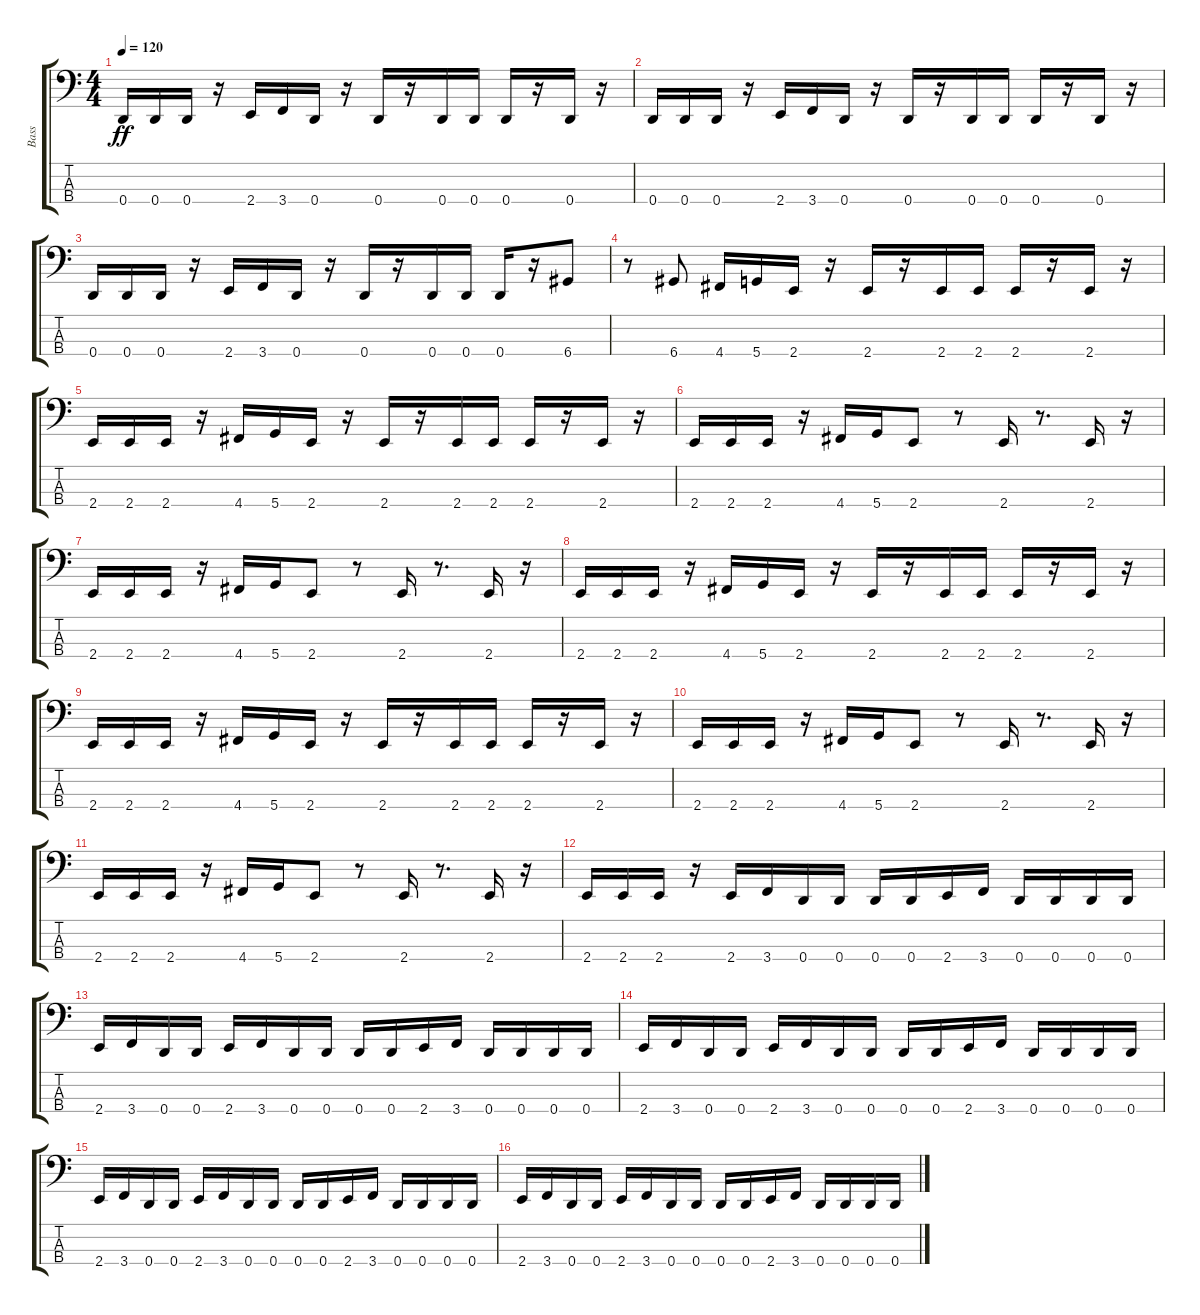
\track ("Bass" "Bass") {instrument electricbassfinger}
\staff {score tabs}
\tuning (G2 D2 A1 D1) {hide}
\ts (4 4)
\tempo 120
\clef f4
\ks c
0.4.16{dy ff} 0.4.16 0.4.16 r.16 2.4.16 3.4.16 0.4.16 r.16 0.4.16 r.16 0.4.16 0.4.16 0.4.16 r.16 0.4.16 r.16 |
0.4.16 0.4.16 0.4.16 r.16 2.4.16 3.4.16 0.4.16 r.16 0.4.16 r.16 0.4.16 0.4.16 0.4.16 r.16 0.4.16 r.16 |
0.4.16 0.4.16 0.4.16 r.16 2.4.16 3.4.16 0.4.16 r.16 0.4.16 r.16 0.4.16 0.4.16 0.4.16 r.16 6.4.8 |
r.8 6.4.8 4.4.16 5.4.16 2.4.16 r.16 2.4.16 r.16 2.4.16 2.4.16 2.4.16 r.16 2.4.16 r.16 |
2.4.16 2.4.16 2.4.16 r.16 4.4.16 5.4.16 2.4.16 r.16 2.4.16 r.16 2.4.16 2.4.16 2.4.16 r.16 2.4.16 r.16 |
2.4.16 2.4.16 2.4.16 r.16 4.4.16 5.4.16 2.4.8 r.8 2.4.16 r.8{d} 2.4.16 r.16 |
2.4.16 2.4.16 2.4.16 r.16 4.4.16 5.4.16 2.4.8 r.8 2.4.16 r.8{d} 2.4.16 r.16 |
2.4.16 2.4.16 2.4.16 r.16 4.4.16 5.4.16 2.4.16 r.16 2.4.16 r.16 2.4.16 2.4.16 2.4.16 r.16 2.4.16 r.16 |
2.4.16 2.4.16 2.4.16 r.16 4.4.16 5.4.16 2.4.16 r.16 2.4.16 r.16 2.4.16 2.4.16 2.4.16 r.16 2.4.16 r.16 |
2.4.16 2.4.16 2.4.16 r.16 4.4.16 5.4.16 2.4.8 r.8 2.4.16 r.8{d} 2.4.16 r.16 |
2.4.16 2.4.16 2.4.16 r.16 4.4.16 5.4.16 2.4.8 r.8 2.4.16 r.8{d} 2.4.16 r.16 |
2.4.16 2.4.16 2.4.16 r.16 2.4.16 3.4.16 0.4.16 0.4.16 0.4.16 0.4.16 2.4.16 3.4.16 0.4.16 0.4.16 0.4.16 0.4.16 |
2.4.16 3.4.16 0.4.16 0.4.16 2.4.16 3.4.16 0.4.16 0.4.16 0.4.16 0.4.16 2.4.16 3.4.16 0.4.16 0.4.16 0.4.16 0.4.16 |
2.4.16 3.4.16 0.4.16 0.4.16 2.4.16 3.4.16 0.4.16 0.4.16 0.4.16 0.4.16 2.4.16 3.4.16 0.4.16 0.4.16 0.4.16 0.4.16 |
2.4.16 3.4.16 0.4.16 0.4.16 2.4.16 3.4.16 0.4.16 0.4.16 0.4.16 0.4.16 2.4.16 3.4.16 0.4.16 0.4.16 0.4.16 0.4.16 |
2.4.16 3.4.16 0.4.16 0.4.16 2.4.16 3.4.16{volume 12} 0.4.16 0.4.16{volume 12} 0.4.16{volume 12} 0.4.16 2.4.16{volume 12} 3.4.16 0.4.16{volume 12} 0.4.16{volume 12} 0.4.16 0.4.16{volume 12}
